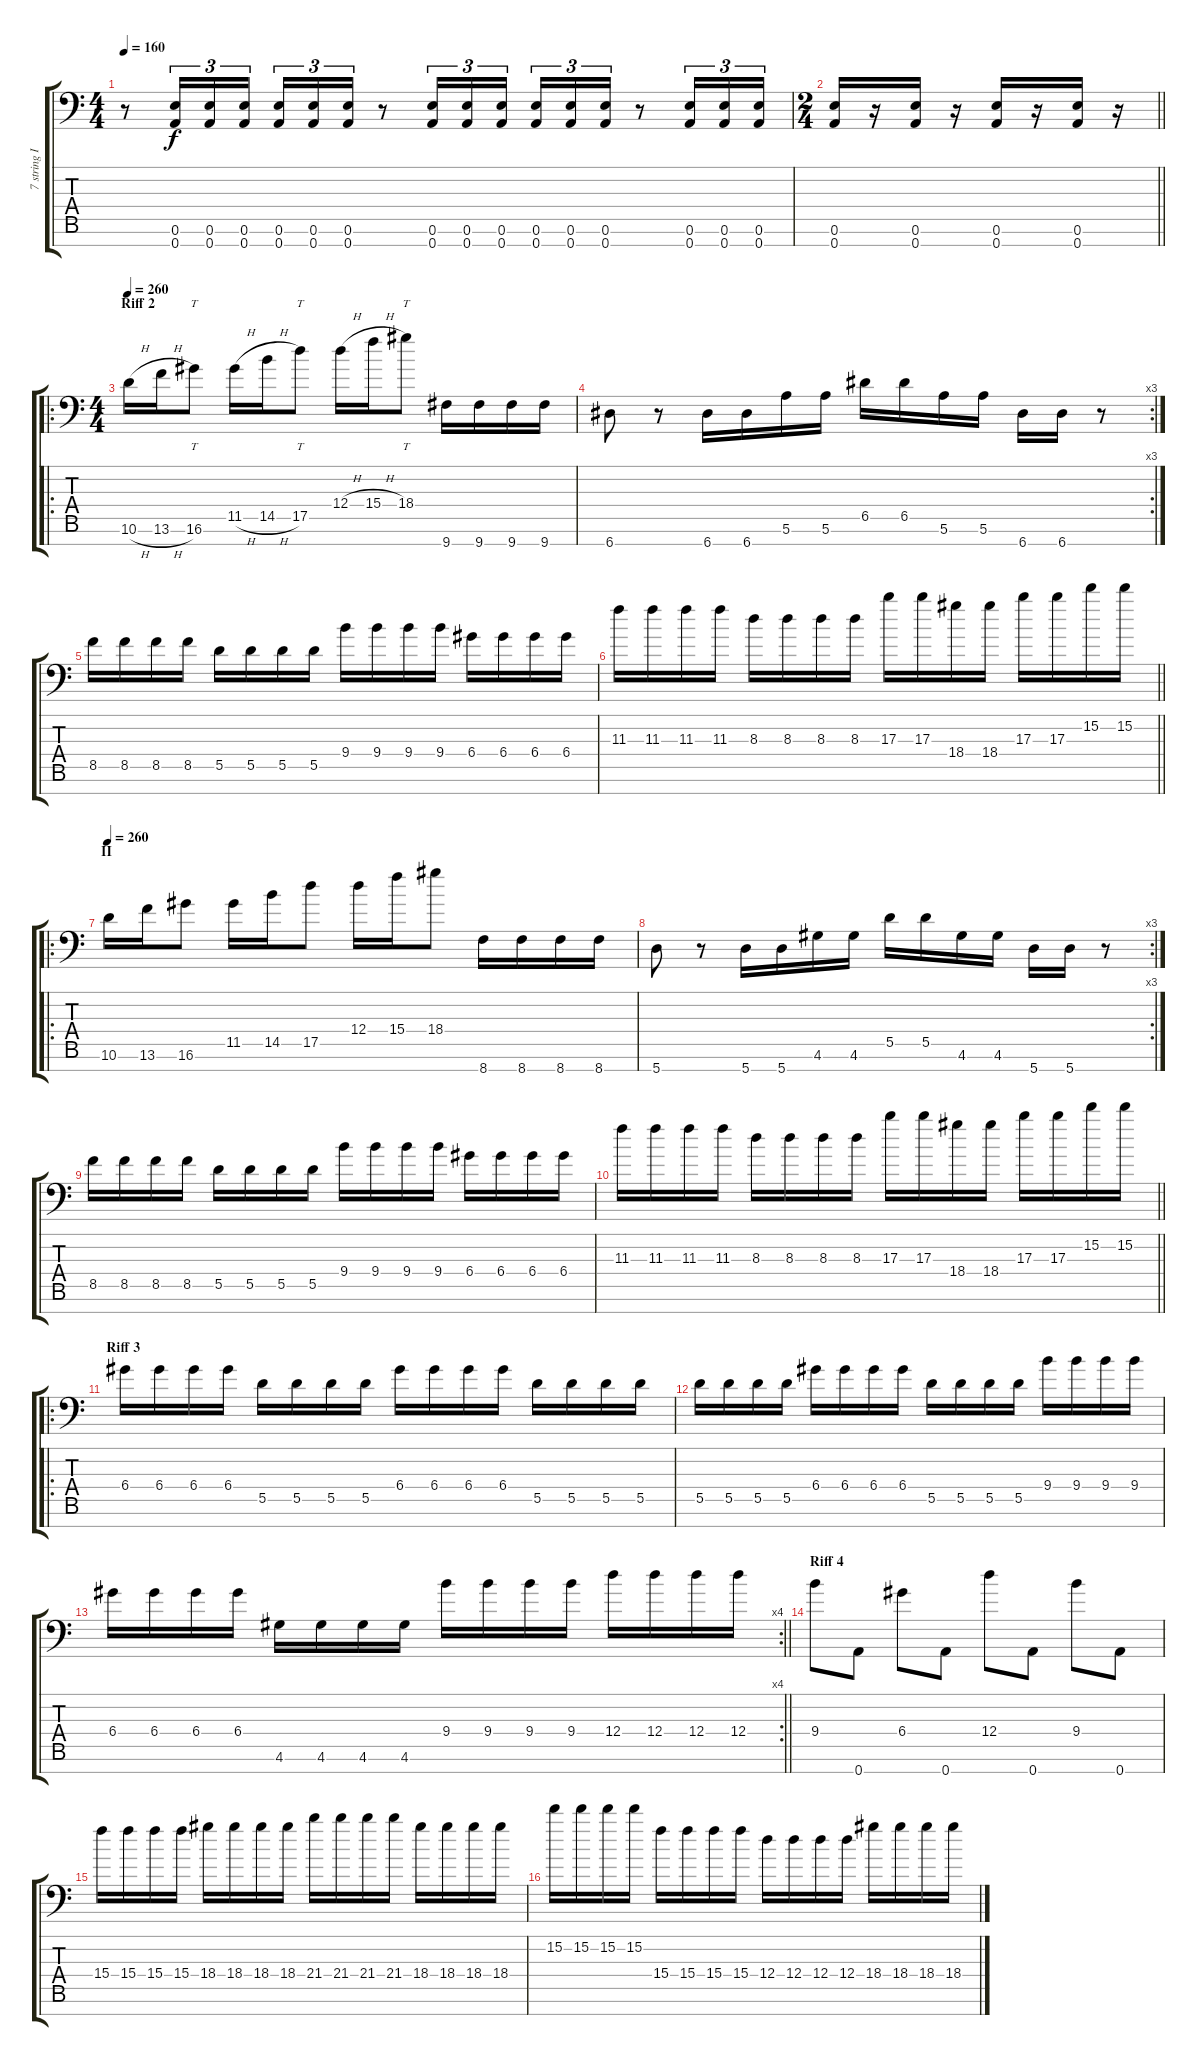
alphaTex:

\track ("7 string II" "7 string I") {instrument distortionguitar}
\staff {score tabs}
\tuning (E4 B3 Gb3 D3 A2 E2 A1) {hide}
\ts (4 4)
\tempo 160
\clef f4
\ks c
r.8{dy f} (0.6 0.7).16{tu (3 2)} (0.6 0.7).16{tu (3 2)} (0.6 0.7).16{tu (3 2)} (0.6 0.7).16{tu (3 2)} (0.6 0.7).16{tu (3 2)} (0.6 0.7).16{tu (3 2)} r.8 (0.6 0.7).16{tu (3 2)} (0.6 0.7).16{tu (3 2)} (0.6 0.7).16{tu (3 2)} (0.6 0.7).16{tu (3 2)} (0.6 0.7).16{tu (3 2)} (0.6 0.7).16{tu (3 2)} r.8 (0.6 0.7).16{tu (3 2)} (0.6 0.7).16{tu (3 2)} (0.6 0.7).16{tu (3 2)} |
\ts (2 4)
\barLineRight lightlight
(0.6 0.7).16 r.16 (0.6 0.7).16 r.16 (0.6 0.7).16 r.16 (0.6 0.7).16 r.16 |
\ro
\ts (4 4)
\section ("" "Riff 2")
\tempo 260
10.6{h}.16 13.6{h}.16 16.6.8{tt} 11.5{h}.16 14.5{h}.16 17.5.8{tt} 12.4{h}.16 15.4{h}.16 18.4.8{tt} 9.7.16 9.7.16 9.7.16 9.7.16 |
\rc 3
6.7.8 r.8 6.7.16 6.7.16 5.6.16 5.6.16 6.5.16 6.5.16 5.6.16 5.6.16 6.7.16 6.7.16 r.8 |
8.5.16 8.5.16 8.5.16 8.5.16 5.5.16 5.5.16 5.5.16 5.5.16 9.4.16 9.4.16 9.4.16 9.4.16 6.4.16 6.4.16 6.4.16 6.4.16 |
\barLineRight lightlight
11.3.16 11.3.16 11.3.16 11.3.16 8.3.16 8.3.16 8.3.16 8.3.16 17.3.16 17.3.16 18.4.16 18.4.16 17.3.16 17.3.16 15.2.16 15.2.16 |
\ro
\section ("" "II")
\tempo 260
10.6.16 13.6.16 16.6.8 11.5.16 14.5.16 17.5.8 12.4.16 15.4.16 18.4.8 8.7.16 8.7.16 8.7.16 8.7.16 |
\rc 3
5.7.8 r.8 5.7.16 5.7.16 4.6.16 4.6.16 5.5.16 5.5.16 4.6.16 4.6.16 5.7.16 5.7.16 r.8 |
8.5.16 8.5.16 8.5.16 8.5.16 5.5.16 5.5.16 5.5.16 5.5.16 9.4.16 9.4.16 9.4.16 9.4.16 6.4.16 6.4.16 6.4.16 6.4.16 |
\barLineRight lightlight
11.3.16 11.3.16 11.3.16 11.3.16 8.3.16 8.3.16 8.3.16 8.3.16 17.3.16 17.3.16 18.4.16 18.4.16 17.3.16 17.3.16 15.2.16 15.2.16 |
\ro
\section ("" "Riff 3")
6.4.16 6.4.16 6.4.16 6.4.16 5.5.16 5.5.16 5.5.16 5.5.16 6.4.16 6.4.16 6.4.16 6.4.16 5.5.16 5.5.16 5.5.16 5.5.16 |
5.5.16 5.5.16 5.5.16 5.5.16 6.4.16 6.4.16 6.4.16 6.4.16 5.5.16 5.5.16 5.5.16 5.5.16 9.4.16 9.4.16 9.4.16 9.4.16 |
\rc 4
\barLineRight lightlight
6.4.16 6.4.16 6.4.16 6.4.16 4.6.16 4.6.16 4.6.16 4.6.16 9.4.16 9.4.16 9.4.16 9.4.16 12.4.16 12.4.16 12.4.16 12.4.16 |
\section ("" "Riff 4")
9.4.8 0.7.8 6.4.8 0.7.8 12.4.8 0.7.8 9.4.8 0.7.8 |
15.4.16 15.4.16 15.4.16 15.4.16 18.4.16 18.4.16 18.4.16 18.4.16 21.4.16 21.4.16 21.4.16 21.4.16 18.4.16 18.4.16 18.4.16 18.4.16 |
15.2.16 15.2.16 15.2.16 15.2.16 15.4.16 15.4.16 15.4.16 15.4.16 12.4.16 12.4.16 12.4.16 12.4.16 18.4.16 18.4.16 18.4.16 18.4.16
